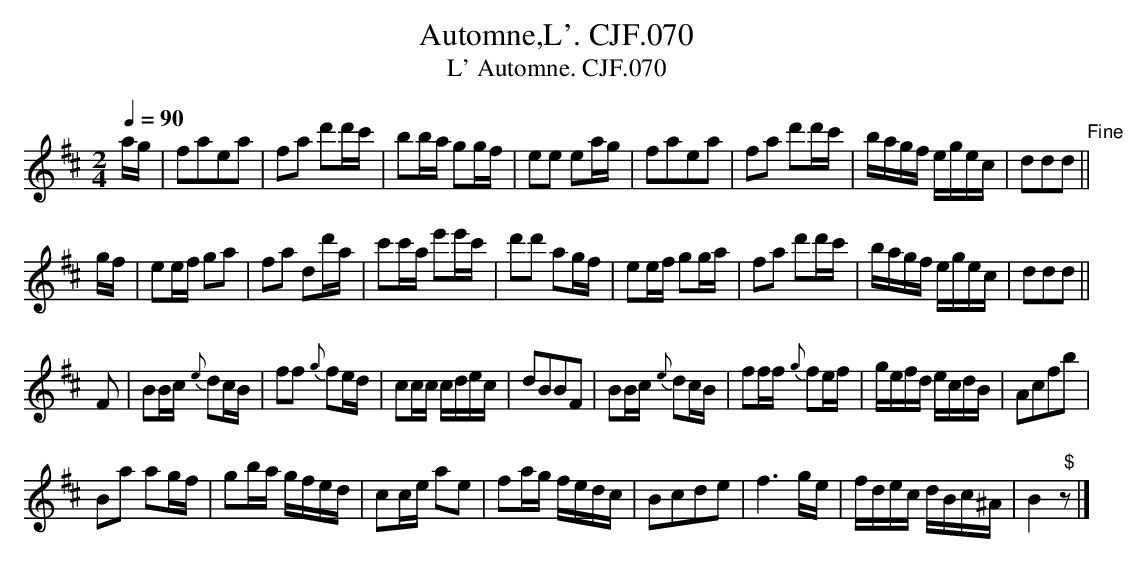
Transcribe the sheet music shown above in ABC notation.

X:1
T:Automne,L'. CJF.070
T:L' Automne. CJF.070
M:2/4
L:1/16
Q:1/4=90
K:D
ag|f2a2e2a2|f2a2 d'2d'c'|b2ba g2gf|e2e2 e2ag|\
f2a2e2a2|f2a2 d'2d'c'|bagf egec|d2d2d2h"  Fine"||
gf|e2ef g2a2|f2a2 d2d'a|c'2c'a e'2e'c'|d'2d'2 a2gf|\
e2ef g2ga|f2a2 d'2d'c'|bagf egec|d2d2d2||
F2|B2Bc {e}d2cB|f2f2 {g}f2ed|c2cc cdec|d2B2B2F2|\
B2Bc {e}d2cB|f2ff {g}f2ef|gefd ecdB|A2c2f2b2|
B2a2 a2gf|g2ba gfed|c2ce a2e2|f2ag fedc|\
B2c2d2e2|f6ge|fdec dBc^A|B4" $"z2|]
